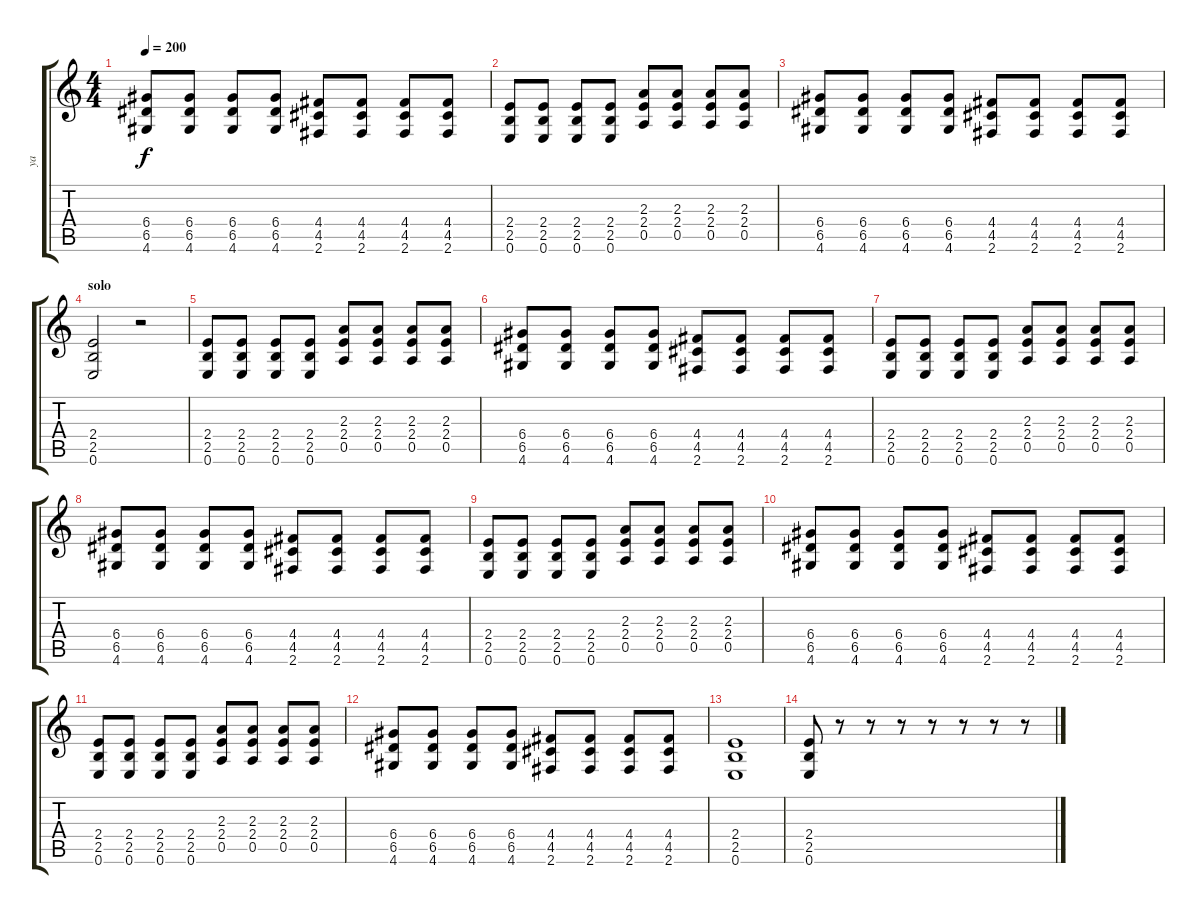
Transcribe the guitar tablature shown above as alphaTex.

\track ("ya" "ya") {instrument overdrivenguitar}
\staff {score tabs}
\tuning (E4 B3 G3 D3 A2 E2) {hide}
\ts (4 4)
\tempo 200
\clef g2
\ks c
(6.4 6.5 4.6).8{dy f} (6.4 6.5 4.6).8 (6.4 6.5 4.6).8 (6.4 6.5 4.6).8 (4.4 4.5 2.6).8 (4.4 4.5 2.6).8 (4.4 4.5 2.6).8 (4.4 4.5 2.6).8 |
(2.4 2.5 0.6).8 (2.4 2.5 0.6).8 (2.4 2.5 0.6).8 (2.4 2.5 0.6).8 (2.3 2.4 0.5).8 (2.3 2.4 0.5).8 (2.3 2.4 0.5).8 (2.3 2.4 0.5).8 |
(6.4 6.5 4.6).8 (6.4 6.5 4.6).8 (6.4 6.5 4.6).8 (6.4 6.5 4.6).8 (4.4 4.5 2.6).8 (4.4 4.5 2.6).8 (4.4 4.5 2.6).8 (4.4 4.5 2.6).8 |
\section ("" "solo")
(2.4 2.5 0.6).2 r.2 |
(2.4 2.5 0.6).8 (2.4 2.5 0.6).8 (2.4 2.5 0.6).8 (2.4 2.5 0.6).8 (2.3 2.4 0.5).8 (2.3 2.4 0.5).8 (2.3 2.4 0.5).8 (2.3 2.4 0.5).8 |
(6.4 6.5 4.6).8 (6.4 6.5 4.6).8 (6.4 6.5 4.6).8 (6.4 6.5 4.6).8 (4.4 4.5 2.6).8 (4.4 4.5 2.6).8 (4.4 4.5 2.6).8 (4.4 4.5 2.6).8 |
(2.4 2.5 0.6).8 (2.4 2.5 0.6).8 (2.4 2.5 0.6).8 (2.4 2.5 0.6).8 (2.3 2.4 0.5).8 (2.3 2.4 0.5).8 (2.3 2.4 0.5).8 (2.3 2.4 0.5).8 |
(6.4 6.5 4.6).8 (6.4 6.5 4.6).8 (6.4 6.5 4.6).8 (6.4 6.5 4.6).8 (4.4 4.5 2.6).8 (4.4 4.5 2.6).8 (4.4 4.5 2.6).8 (4.4 4.5 2.6).8 |
(2.4 2.5 0.6).8 (2.4 2.5 0.6).8 (2.4 2.5 0.6).8 (2.4 2.5 0.6).8 (2.3 2.4 0.5).8 (2.3 2.4 0.5).8 (2.3 2.4 0.5).8 (2.3 2.4 0.5).8 |
(6.4 6.5 4.6).8 (6.4 6.5 4.6).8 (6.4 6.5 4.6).8 (6.4 6.5 4.6).8 (4.4 4.5 2.6).8 (4.4 4.5 2.6).8 (4.4 4.5 2.6).8 (4.4 4.5 2.6).8 |
(2.4 2.5 0.6).8 (2.4 2.5 0.6).8 (2.4 2.5 0.6).8 (2.4 2.5 0.6).8 (2.3 2.4 0.5).8 (2.3 2.4 0.5).8 (2.3 2.4 0.5).8 (2.3 2.4 0.5).8 |
(6.4 6.5 4.6).8 (6.4 6.5 4.6).8 (6.4 6.5 4.6).8 (6.4 6.5 4.6).8 (4.4 4.5 2.6).8 (4.4 4.5 2.6).8 (4.4 4.5 2.6).8 (4.4 4.5 2.6).8 |
(2.4 2.5 0.6).1 |
(2.4 2.5 0.6).8 r.8 r.8 r.8 r.8 r.8 r.8 r.8
